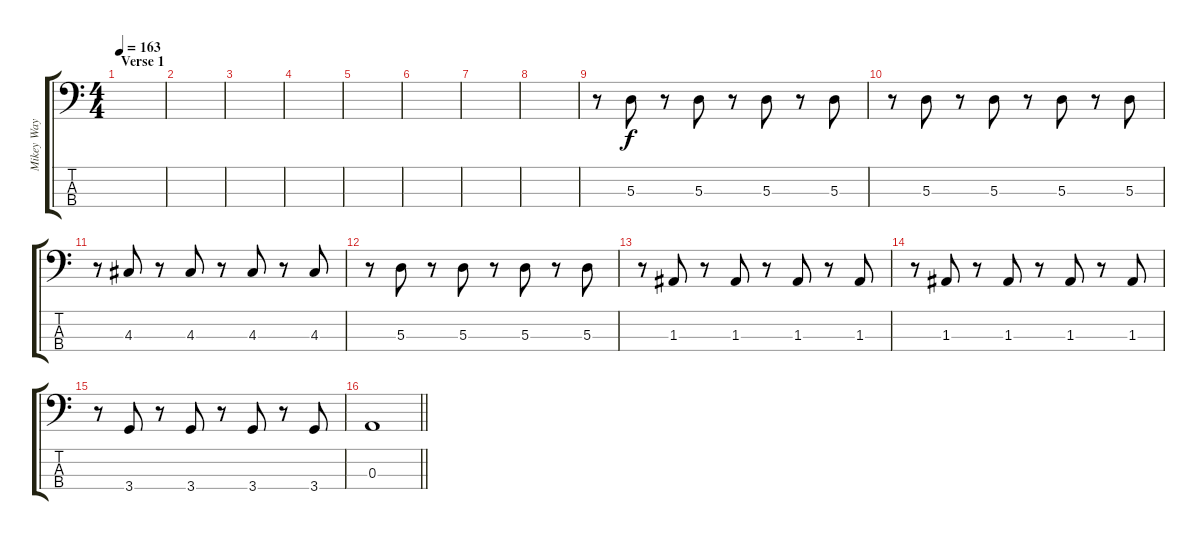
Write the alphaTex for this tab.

\track ("Mikey Way (Bass)" "Mikey Way ") {instrument electricbasspick}
\staff {score tabs}
\tuning (G2 D2 A1 E1) {hide}
\ts (4 4)
\section ("" "Verse 1")
\tempo 163
\clef f4
\ks c
|
|
|
|
|
|
|
|
r.8 5.3.8 r.8 5.3.8 r.8 5.3.8 r.8 5.3.8 |
r.8 5.3.8 r.8 5.3.8 r.8 5.3.8 r.8 5.3.8 |
r.8 4.3.8 r.8 4.3.8 r.8 4.3.8 r.8 4.3.8 |
r.8 5.3.8 r.8 5.3.8 r.8 5.3.8 r.8 5.3.8 |
r.8 1.3.8 r.8 1.3.8 r.8 1.3.8 r.8 1.3.8 |
r.8 1.3.8 r.8 1.3.8 r.8 1.3.8 r.8 1.3.8 |
r.8 3.4.8 r.8 3.4.8 r.8 3.4.8 r.8 3.4.8 |
\barLineRight lightlight
0.3.1
